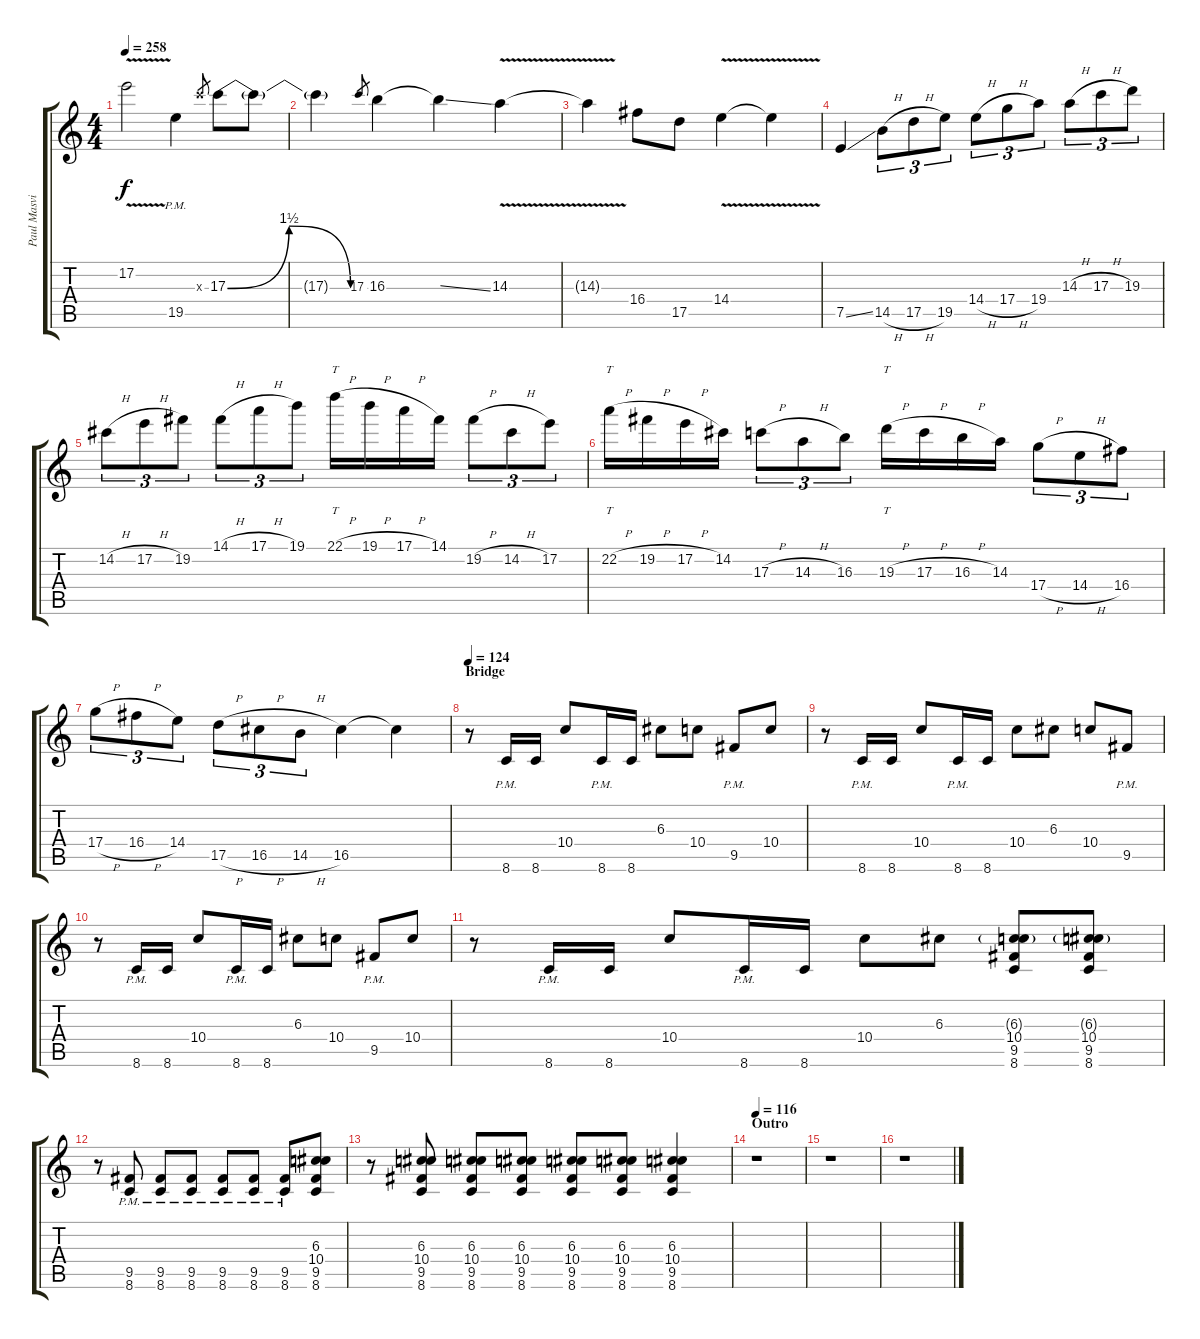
\track ("Paul Masvidal (distortion)" "Paul Masvi") {instrument distortionguitar}
\staff {score tabs}
\tuning (E4 B3 G3 D3 A2 E2) {hide}
\ts (4 4)
\tempo 258
\clef g2
\ks c
17.2{v}.2{dy f} 19.5{pm}.4 17.3{x}.8{gr} 17.3{be (bendrelease 0 0 15 6 35 6 60 0)}.8 17.3{t}.8 |
17.3{t}.4 17.3.8{gr} 16.3.4 16.3{ss t}.4 14.3{v}.4 |
14.3{t}.4 16.4.8 17.5.8 14.4{v}.4 14.4{t}.4 |
7.5{ss}.4 14.5{h}.8{tu (3 2)} 17.5{h}.8{tu (3 2)} 19.5.8{tu (3 2)} 14.4{h}.8{tu (3 2)} 17.4{h}.8{tu (3 2)} 19.4.8{tu (3 2)} 14.3{h}.8{tu (3 2)} 17.3{h}.8{tu (3 2)} 19.3.8{tu (3 2)} |
14.2{h}.8{tu (3 2)} 17.2{h}.8{tu (3 2)} 19.2.8{tu (3 2)} 14.1{h}.8{tu (3 2)} 17.1{h}.8{tu (3 2)} 19.1.8{tu (3 2)} 22.1{h}.16{tt} 19.1{h}.16 17.1{h}.16 14.1.16 19.2{h}.8{tu (3 2)} 14.2{h}.8{tu (3 2)} 17.2.8{tu (3 2)} |
22.2{h}.16{tt} 19.2{h}.16 17.2{h}.16 14.2.16 17.3{h}.8{tu (3 2)} 14.3{h}.8{tu (3 2)} 16.3.8{tu (3 2)} 19.3{h}.16{tt} 17.3{h}.16 16.3{h}.16 14.3.16 17.4{h}.8{tu (3 2)} 14.4{h}.8{tu (3 2)} 16.4.8{tu (3 2)} |
17.4{h}.8{tu (3 2)} 16.4{h}.8{tu (3 2)} 14.4.8{tu (3 2)} 17.5{h}.8{tu (3 2)} 16.5{h}.8{tu (3 2)} 14.5{h}.8{tu (3 2)} 16.5.4 16.5{t}.4 |
\section ("" "Bridge")
\tempo 124
r.8 8.6{pm}.16 8.6.16 10.4.8 8.6{pm}.16 8.6.16 6.3.8 10.4.8 9.5{pm}.8 10.4.8 |
r.8 8.6{pm}.16 8.6.16 10.4.8 8.6{pm}.16 8.6.16 10.4.8 6.3.8 10.4.8 9.5{pm}.8 |
r.8 8.6{pm}.16 8.6.16 10.4.8 8.6{pm}.16 8.6.16 6.3.8 10.4.8 9.5{pm}.8 10.4.8 |
r.8 8.6{pm}.16 8.6.16 10.4.8 8.6{pm}.16 8.6.16 10.4.8 6.3.8 (6.3{g} 10.4 9.5 8.6).8 (6.3{g} 10.4 9.5 8.6).8 |
r.8 (9.5{pm} 8.6{pm}).8 (9.5{pm} 8.6{pm}).8 (9.5{pm} 8.6{pm}).8 (9.5{pm} 8.6{pm}).8 (9.5{pm} 8.6{pm}).8 (9.5{pm} 8.6{pm}).8 (6.3 10.4 9.5 8.6).8 |
r.8 (6.3 10.4 9.5 8.6).8 (6.3 10.4 9.5 8.6).8 (6.3 10.4 9.5 8.6).8 (6.3 10.4 9.5 8.6).8 (6.3 10.4 9.5 8.6).8 (6.3 10.4 9.5 8.6).4 |
\section ("" "Outro")
\tempo 116
r.1 |
r.1 |
r.1
